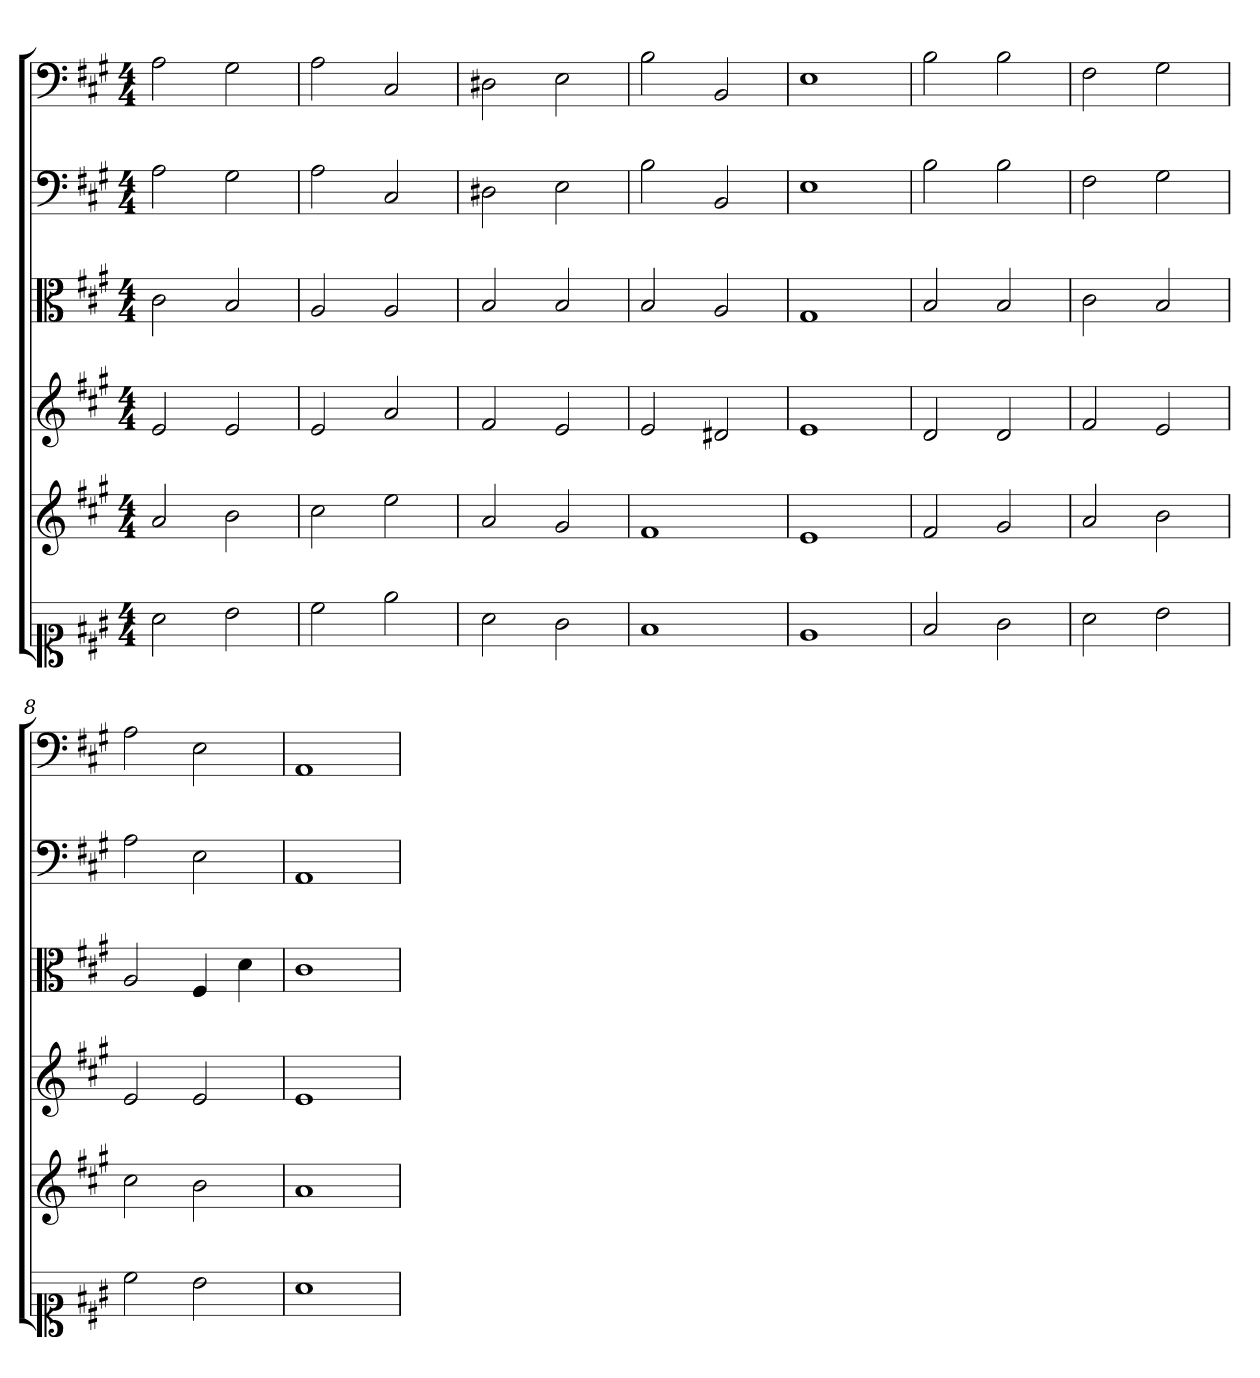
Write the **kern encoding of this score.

**kern	**kern	**kern	**kern	**kern	**kern
*part6	*part5	*part4	*part3	*part2	*part1
*staff6	*staff5	*staff4	*staff3	*staff2	*staff1
*clefC1	*	*	*clefC3	*clefF4	*clefF4
*k[f#c#g#]	*k[f#c#g#]	*k[f#c#g#]	*k[f#c#g#]	*k[f#c#g#]	*k[f#c#g#]
*A:	*A:	*A:	*A:	*A:	*A:
*M4/4	*M4/4	*M4/4	*M4/4	*M4/4	*M4/4
=1	=1	=1	=1	=1	=1
2a	2a	2e	2c#	2A	2A
2b	2b	2e	2B	2G#	2G#
=2	=2	=2	=2	=2	=2
2cc#	2cc#	2e	2A	2A	2A
2ee	2ee	2a	2A	2C#	2C#
=3	=3	=3	=3	=3	=3
2a	2a	2f#	2B	2D#X	2D#X
2g#	2g#	2e	2B	2E	2E
=4	=4	=4	=4	=4	=4
1f#	1f#	2e	2B	2B	2B
.	.	2d#X	2A	2BB	2BB
=5	=5	=5	=5	=5	=5
1e	1e	1e	1G#	1E	1E
=6	=6	=6	=6	=6	=6
2f#	2f#	2d	2B	2B	2B
2g#	2g#	2d	2B	2B	2B
=7	=7	=7	=7	=7	=7
2a	2a	2f#	2c#	2F#	2F#
2b	2b	2e	2B	2G#	2G#
=8	=8	=8	=8	=8	=8
2cc#	2cc#	2e	2A	2A	2A
2b	2b	2e	4F#	2E	2E
.	.	.	4d	.	.
=9	=9	=9	=9	=9	=9
1a	1a	1e	1c#	1AA	1AA
=	=	=	=	=	=
*-	*-	*-	*-	*-	*-
